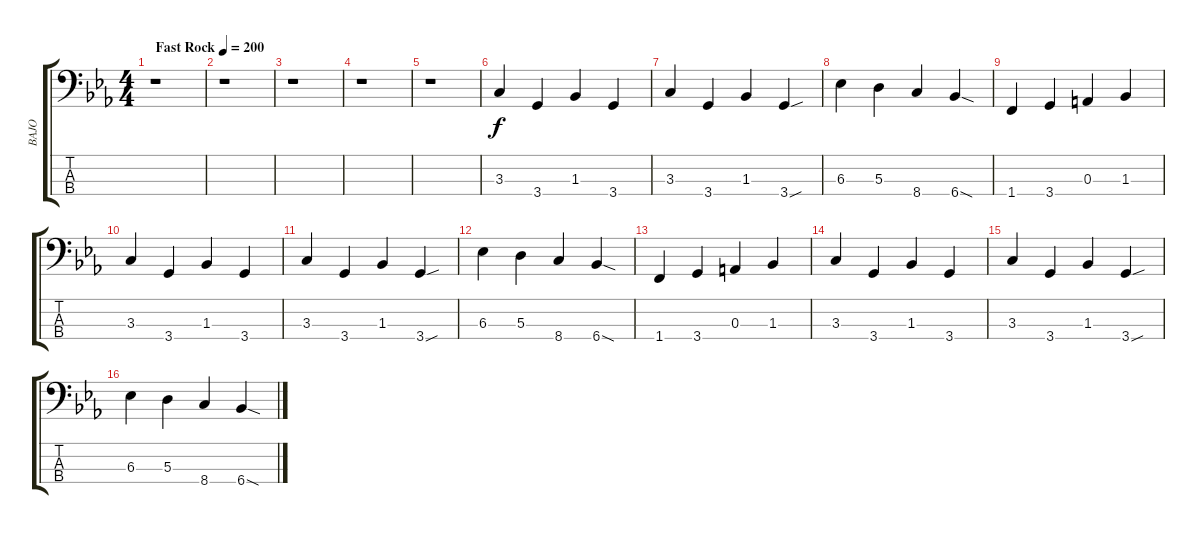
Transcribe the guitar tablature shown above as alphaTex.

\track ("BAJO" "BAJO") {instrument electricbassfinger}
\staff {score tabs}
\tuning (G2 D2 A1 E1) {hide}
\ts (4 4)
\tempo (200 "Fast Rock")
\clef f4
\ks cminor
r.1{dy f instrument electricbassfinger} |
r.1 |
r.1 |
r.1 |
r.1 |
3.3.4 3.4.4 1.3.4 3.4.4 |
3.3.4 3.4.4 1.3.4 3.4{sou}.4 |
6.3.4 5.3.4 8.4.4 6.4{sod}.4 |
1.4.4 3.4.4 0.3.4 1.3.4 |
3.3.4 3.4.4 1.3.4 3.4.4 |
3.3.4 3.4.4 1.3.4 3.4{sou}.4 |
6.3.4 5.3.4 8.4.4 6.4{sod}.4 |
1.4.4 3.4.4 0.3.4 1.3.4 |
3.3.4 3.4.4 1.3.4 3.4.4 |
3.3.4 3.4.4 1.3.4 3.4{sou}.4 |
6.3.4 5.3.4 8.4.4 6.4{sod}.4
